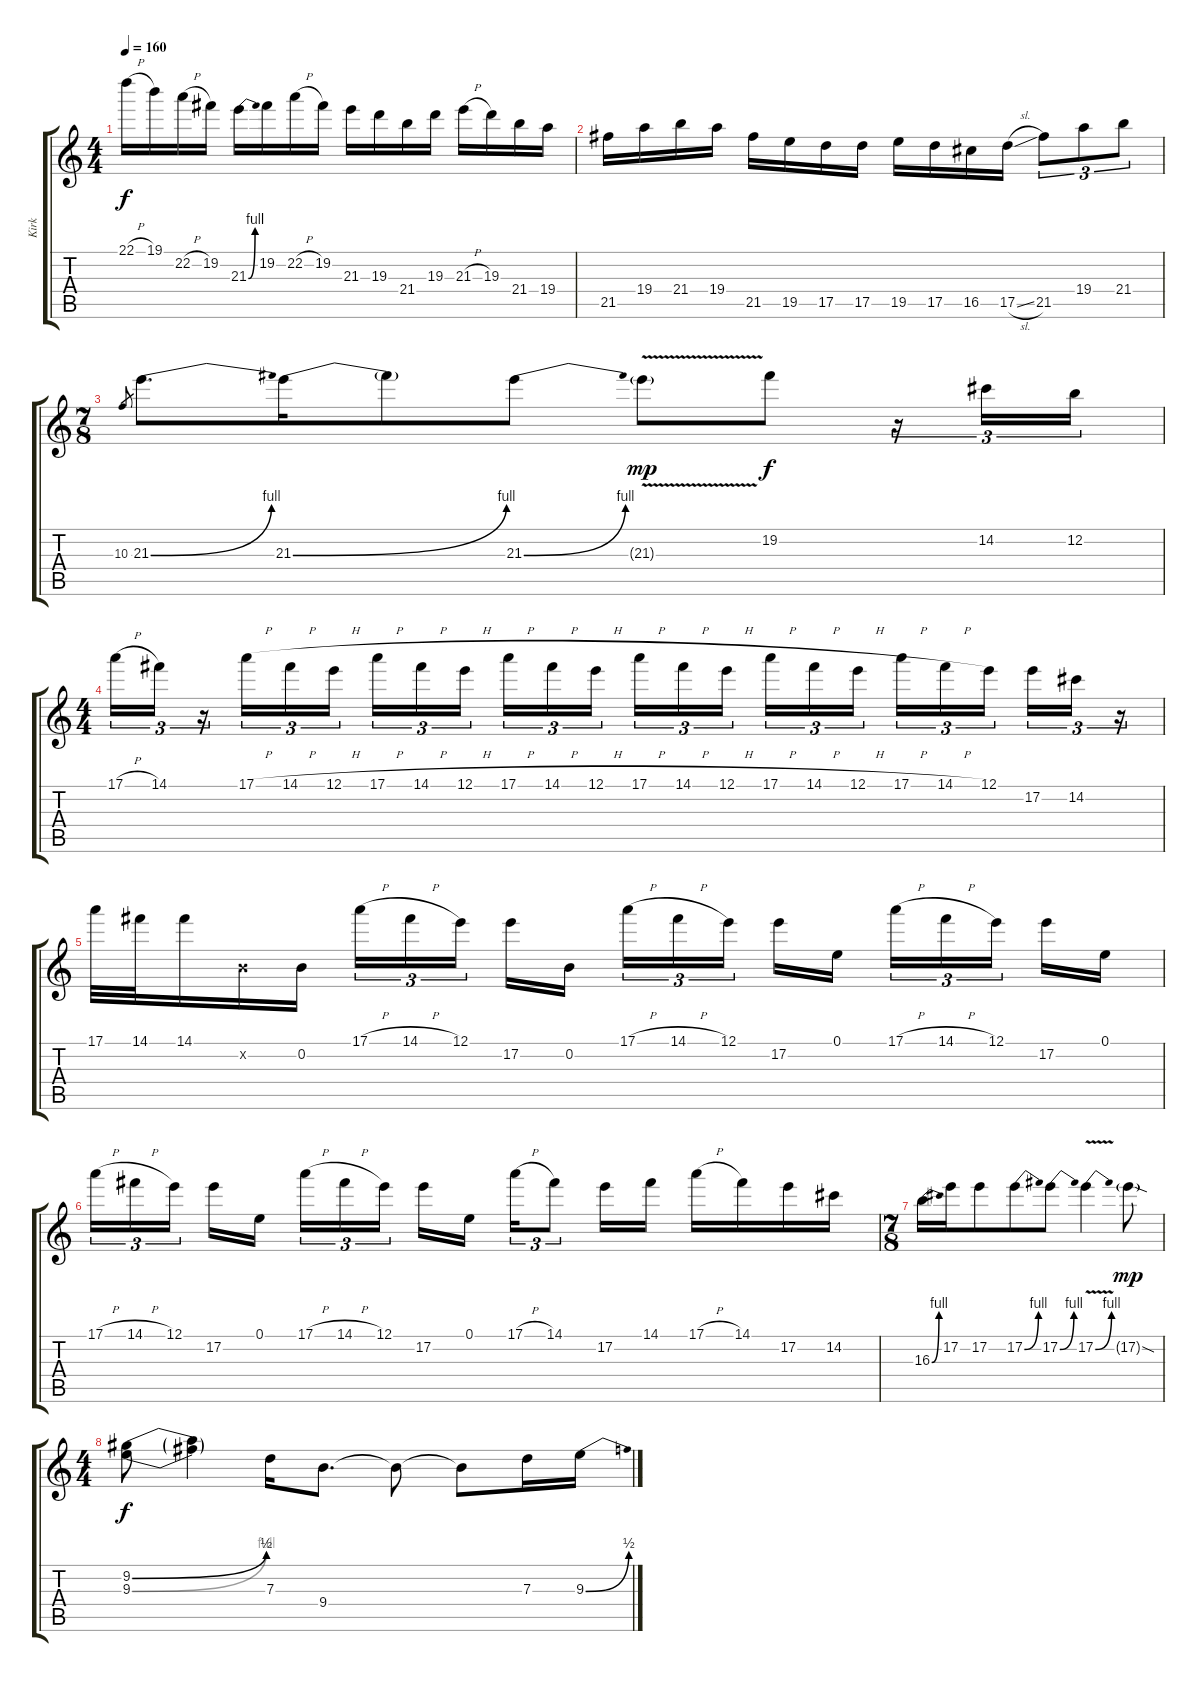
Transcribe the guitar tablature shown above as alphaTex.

\track ("Kirk" "Kirk") {instrument distortionguitar}
\staff {score tabs}
\tuning (E4 B3 G3 D3 A2 E2) {hide}
\ts (4 4)
\tempo 160
\clef g2
\ks c
22.1{h}.16{dy f} 19.1.16 22.2{h}.16 19.2.16 21.3{be (bend 0 0 60 4)}.16 19.2.16 22.2{h}.16 19.2.16 21.3.16 19.3.16 21.4.16 19.3.16 21.3{h}.16 19.3.16 21.4.16 19.4.16 |
21.5.16 19.4.16 21.4.16 19.4.16 21.5.16 19.5.16 17.5.16 17.5.16 19.5.16 17.5.16 16.5.16 17.5{sl}.16 21.5.8{tu (3 2)} 19.4.8{tu (3 2)} 21.4.8{tu (3 2)} |
\ts (7 8)
10.3.8{gr} 21.3{be (bend 0 0 60 4)}.8{d} 21.3{be (bend 0 0 60 4)}.16 21.3{t}.8 21.3{be (bend 0 0 60 4)}.8 21.3{v g}.8{dy mp} 19.2.8{dy f} r.16{tu (3 2)} 14.2.16{tu (3 2)} 12.2.16{tu (3 2)} |
\ts (4 4)
17.1{h}.16{tu (3 2)} 14.1.16{tu (3 2)} r.16{tu (3 2)} 17.1{h}.16{tu (3 2)} 14.1{h}.16{tu (3 2)} 12.1{h}.16{tu (3 2)} 17.1{h}.16{tu (3 2)} 14.1{h}.16{tu (3 2)} 12.1{h}.16{tu (3 2) beam splitsecondary} 17.1{h}.16{tu (3 2)} 14.1{h}.16{tu (3 2)} 12.1{h}.16{tu (3 2)} 17.1{h}.16{tu (3 2)} 14.1{h}.16{tu (3 2)} 12.1{h}.16{tu (3 2) beam splitsecondary} 17.1{h}.16{tu (3 2)} 14.1{h}.16{tu (3 2)} 12.1{h}.16{tu (3 2)} 17.1{h}.16{tu (3 2)} 14.1{h}.16{tu (3 2)} 12.1.16{tu (3 2) beam splitsecondary} 17.2.16{tu (3 2)} 14.2.16{tu (3 2)} r.16{tu (3 2)} |
17.1.32 14.1.32 14.1.16 0.2{x}.16 0.2.16 17.1{h}.16{tu (3 2)} 14.1{h}.16{tu (3 2)} 12.1.16{tu (3 2) beam splitsecondary} 17.2.16 0.2.16 17.1{h}.16{tu (3 2)} 14.1{h}.16{tu (3 2)} 12.1.16{tu (3 2) beam splitsecondary} 17.2.16 0.1.16 17.1{h}.16{tu (3 2)} 14.1{h}.16{tu (3 2)} 12.1.16{tu (3 2) beam splitsecondary} 17.2.16 0.1.16 |
17.1{h}.16{tu (3 2)} 14.1{h}.16{tu (3 2)} 12.1.16{tu (3 2) beam splitsecondary} 17.2.16 0.1.16 17.1{h}.16{tu (3 2)} 14.1{h}.16{tu (3 2)} 12.1.16{tu (3 2) beam splitsecondary} 17.2.16 0.1.16 17.1{h}.16{tu (3 2)} 14.1.8{tu (3 2)} 17.2.16 14.1.16 17.1{h}.16 14.1.16 17.2.16 14.2.16 |
\ts (7 8)
16.3{be (bend 0 0 60 4)}.16 17.2.16 17.2.8 17.2{be (bend 0 0 60 4)}.8 17.2{be (bend 0 0 60 4)}.8 17.2{be (bend 0 0 60 4) v}.4 17.2{sod g}.8{dy mp} |
\ts (4 4)
(9.2{be (bend 0 0 60 2)} 9.3{be (bend 0 0 60 4)}).8{dy f} (9.2{t} 9.3{t}).4 7.3.16 9.4.8{d} 9.4{t}.8 9.4{t}.8 7.3.16 9.3{be (bend 0 0 60 2)}.16
